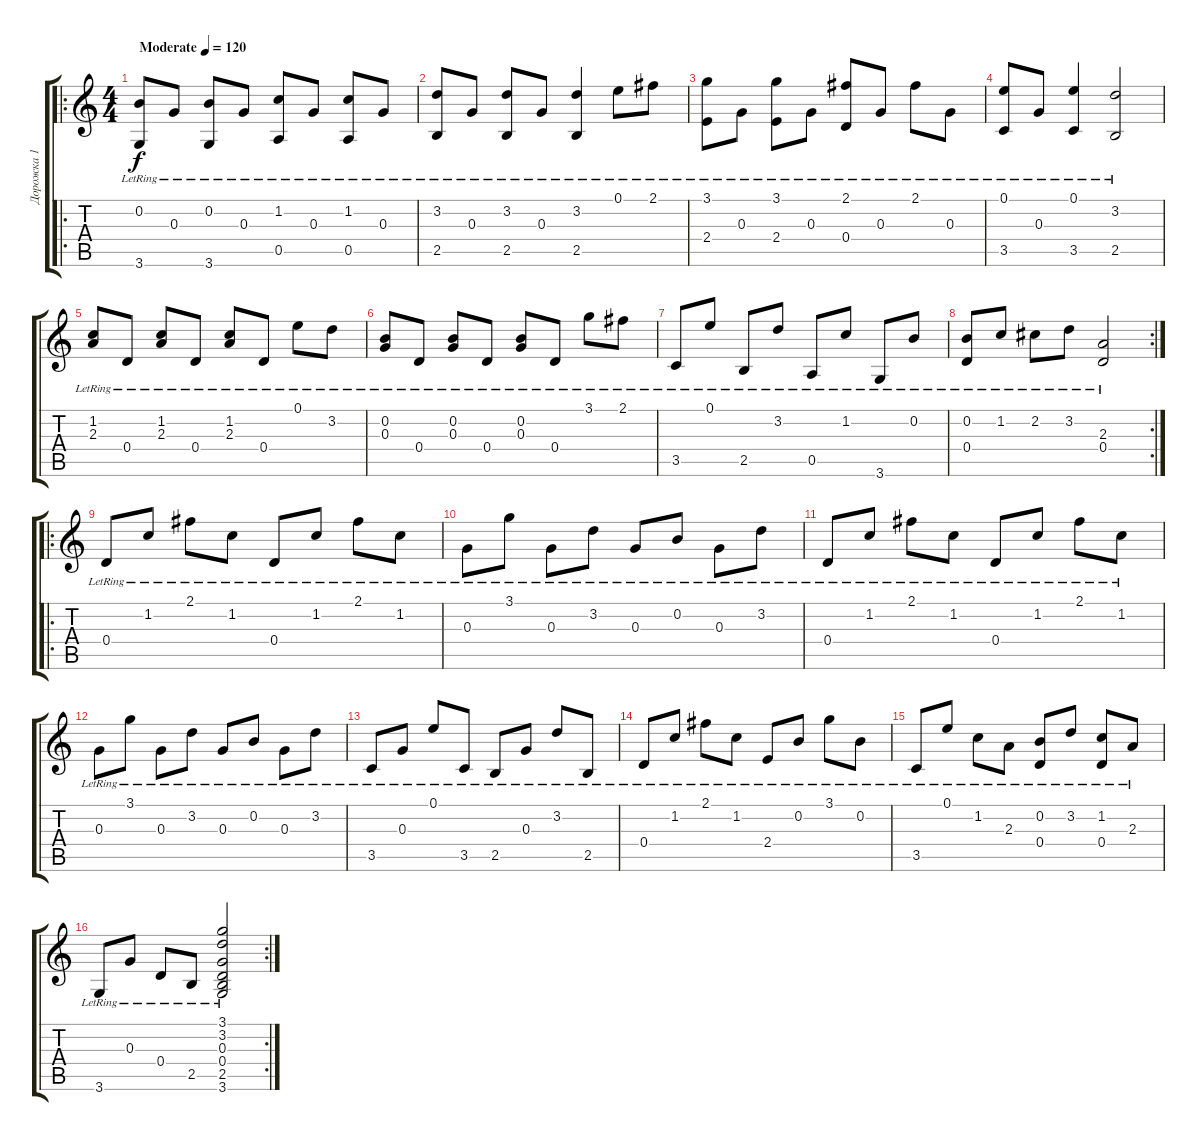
\track ("Дорожка 1" "Дорожка 1") {instrument acousticguitarnylon}
\staff {score tabs}
\tuning (E4 B3 G3 D3 A2 E2) {hide}
\ro
\ts (4 4)
\tempo (120 "Moderate")
\clef g2
\ks c
(0.2 3.6{lr}).8{dy f instrument acousticguitarnylon} 0.3{lr}.8 (0.2{lr} 3.6).8 0.3{lr}.8 (1.2{lr} 0.5).8 0.3{lr}.8 (1.2{lr} 0.5).8 0.3{lr}.8 |
(3.2{lr} 2.5).8 0.3{lr}.8 (3.2{lr} 2.5).8 0.3{lr}.8 (3.2{lr} 2.5).4 0.1{lr}.8 2.1{lr}.8 |
(3.1{lr} 2.4).8 0.3{lr}.8 (3.1{lr} 2.4).8 0.3{lr}.8 (2.1{lr} 0.4).8 0.3{lr}.8 2.1{lr}.8 0.3{lr}.8 |
(0.1 3.5{lr}).8 0.3{lr}.8 (0.1 3.5{lr}).4 (3.2 2.5{lr}).2 |
(1.2 2.3{lr}).8 0.4{lr}.8 (1.2 2.3{lr}).8 0.4{lr}.8 (1.2 2.3{lr}).8 0.4{lr}.8 0.1{lr}.8 3.2{lr}.8 |
(0.2{lr} 0.3).8 0.4{lr}.8 (0.2 0.3{lr}).8 0.4{lr}.8 (0.2 0.3{lr}).8 0.4{lr}.8 3.1{lr}.8 2.1{lr}.8 |
3.5{lr}.8 0.1{lr}.8 2.5{lr}.8 3.2{lr}.8 0.5{lr}.8 1.2{lr}.8 3.6{lr}.8 0.2{lr}.8 |
\rc 2
(0.2{lr} 0.4).8 1.2{lr}.8 2.2{lr}.8 3.2{lr}.8 (2.3{lr} 0.4).2 |
\ro
0.4{lr}.8 1.2{lr}.8 2.1{lr}.8 1.2{lr}.8 0.4{lr}.8 1.2{lr}.8 2.1{lr}.8 1.2{lr}.8 |
0.3{lr}.8 3.1{lr}.8 0.3{lr}.8 3.2{lr}.8 0.3{lr}.8 0.2{lr}.8 0.3{lr}.8 3.2{lr}.8 |
0.4{lr}.8 1.2{lr}.8 2.1{lr}.8 1.2{lr}.8 0.4{lr}.8 1.2{lr}.8 2.1{lr}.8 1.2{lr}.8 |
0.3{lr}.8 3.1{lr}.8 0.3{lr}.8 3.2{lr}.8 0.3{lr}.8 0.2{lr}.8 0.3{lr}.8 3.2{lr}.8 |
3.5{lr}.8 0.3{lr}.8 0.1{lr}.8 3.5{lr}.8 2.5{lr}.8 0.3{lr}.8 3.2{lr}.8 2.5{lr}.8 |
0.4{lr}.8 1.2{lr}.8 2.1{lr}.8 1.2{lr}.8 2.4{lr}.8 0.2{lr}.8 3.1{lr}.8 0.2{lr}.8 |
3.5{lr}.8 0.1{lr}.8 1.2{lr}.8 2.3{lr}.8 (0.2 0.4{lr}).8 3.2{lr}.8 (1.2{lr} 0.4).8 2.3{lr}.8 |
\rc 2
3.6{lr}.8 0.3{lr}.8 0.4{lr}.8 2.5{lr}.8 (3.1 3.2 0.3 0.4 2.5 3.6{lr}).2
